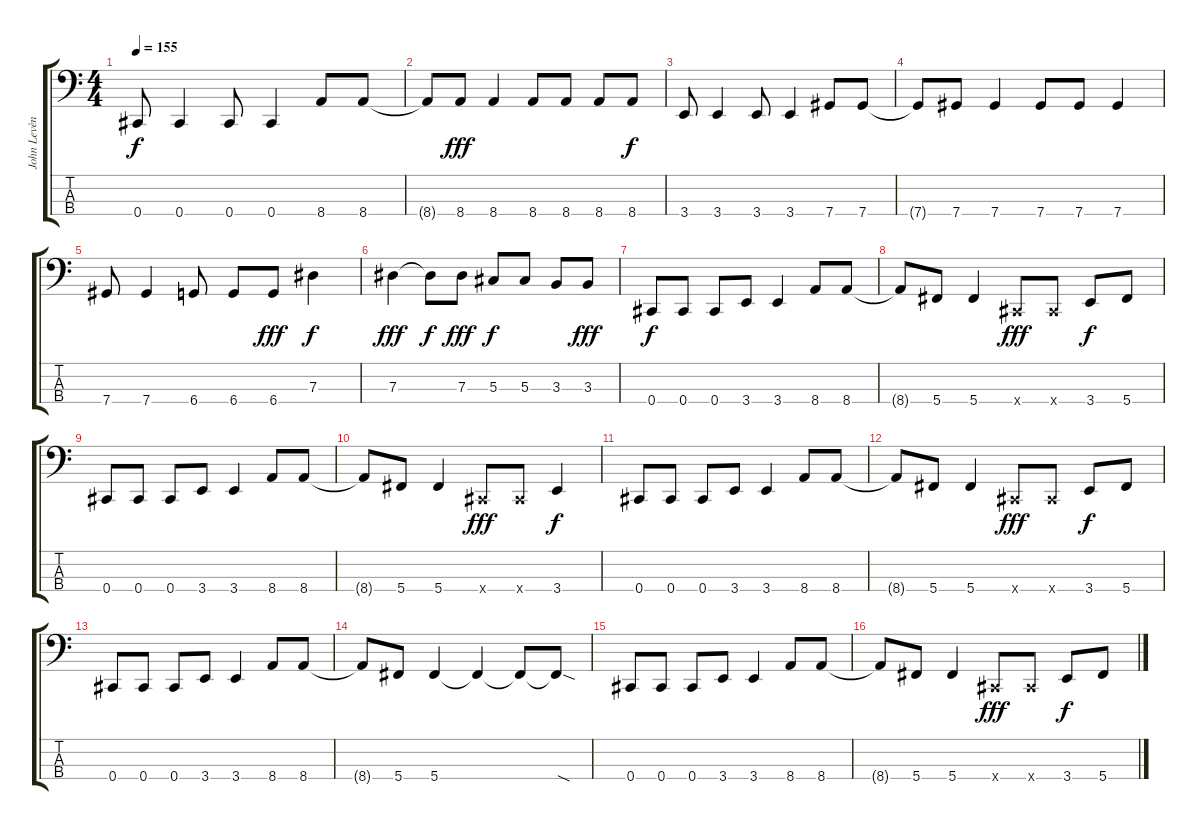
\track ("John Levèn" "John Levèn") {instrument electricbasspick}
\staff {score tabs}
\tuning (Gb2 Db2 Ab1 Db1) {hide}
\ts (4 4)
\tempo 155
\clef f4
\ks c
0.4.8{dy f} 0.4.4 0.4.8 0.4.4 8.4.8 8.4.8 |
8.4{t}.8 8.4.8{dy fff} 8.4.4 8.4.8 8.4.8 8.4.8 8.4.8{dy f} |
3.4.8 3.4.4 3.4.8 3.4.4 7.4.8 7.4.8 |
7.4{t}.8 7.4.8 7.4.4 7.4.8 7.4.8 7.4.4 |
7.4.8 7.4.4 6.4.8 6.4.8 6.4.8{dy fff} 7.3.4{dy f} |
7.3.4{dy fff} 7.3{t}.8{dy f} 7.3.8{dy fff} 5.3.8{dy f} 5.3.8 3.3.8 3.3.8{dy fff} |
0.4.8{dy f} 0.4.8 0.4.8 3.4.8 3.4.4 8.4.8 8.4.8 |
8.4{t}.8 5.4.8 5.4.4 0.4{x}.8{dy fff} 0.4{x}.8 3.4.8{dy f} 5.4.8 |
0.4.8 0.4.8 0.4.8 3.4.8 3.4.4 8.4.8 8.4.8 |
8.4{t}.8 5.4.8 5.4.4 0.4{x}.8{dy fff} 0.4{x}.8 3.4.4{dy f} |
0.4.8 0.4.8 0.4.8 3.4.8 3.4.4 8.4.8 8.4.8 |
8.4{t}.8 5.4.8 5.4.4 0.4{x}.8{dy fff} 0.4{x}.8 3.4.8{dy f} 5.4.8 |
0.4.8 0.4.8 0.4.8 3.4.8 3.4.4 8.4.8 8.4.8 |
8.4{t}.8 5.4.8 5.4.4 5.4{t}.4 5.4{t}.8 5.4{sod t}.8 |
0.4.8 0.4.8 0.4.8 3.4.8 3.4.4 8.4.8 8.4.8 |
8.4{t}.8 5.4.8 5.4.4 0.4{x}.8{dy fff} 0.4{x}.8 3.4.8{dy f} 5.4.8
